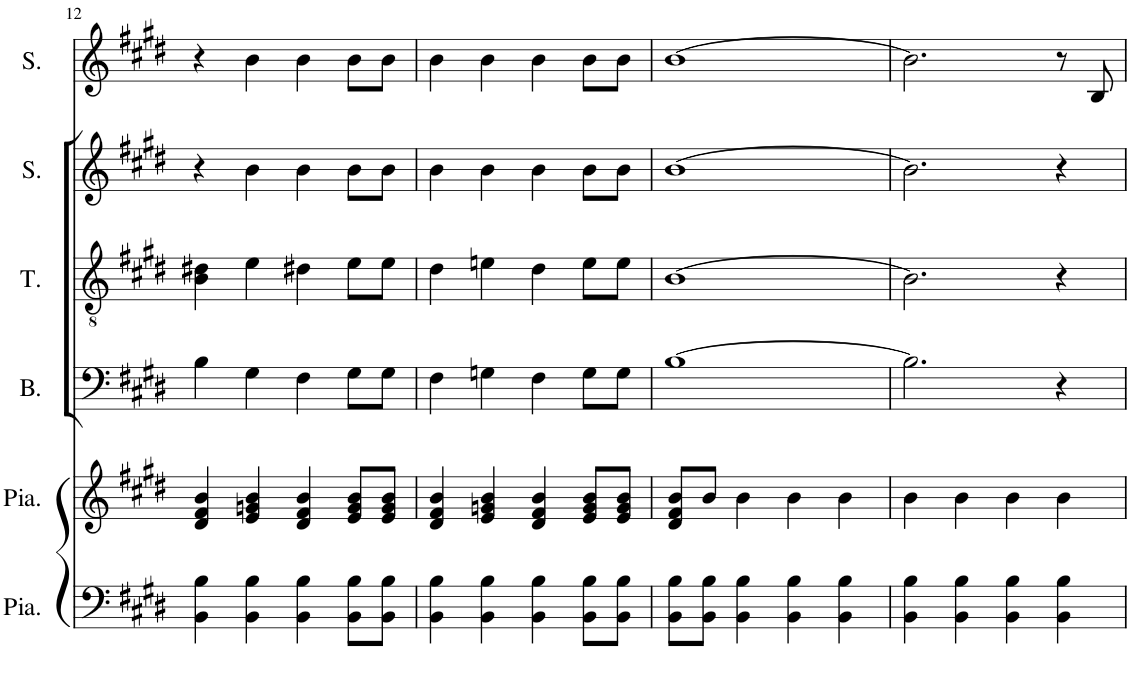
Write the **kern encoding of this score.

**kern	**kern	**kern	**kern	**kern	**kern
*part6	*part5	*part4	*part3	*part2	*part1
*staff6	*staff5	*staff4	*staff3	*staff2	*staff1
*I"Piano	*I"Piano	*I"Bass	*I"Ténor	*I"Soprano	*I"Soprano
*I'Pia.	*I'Pia.	*I'B.	*I'T.	*I'S.	*I'S.
!!LO:PB:g=z
*clefF4	*clefG2	*clefF4	*clefGv2	*clefG2	*clefG2
*k[f#c#g#d#]	*k[f#c#g#d#]	*k[f#c#g#d#]	*k[f#c#g#d#]	*k[f#c#g#d#]	*k[f#c#g#d#]
*M2/2	*M2/2	*M2/2	*M2/2	*M2/2	*M2/2
*met(c|)	*met(c|)	*met(c|)	*met(c|)	*met(c|)	*met(c|)
=12	=12	=12	=12	=12	=12
4BB\ 4B\	4d#/ 4f#/ 4b/	4B\	4B\ 4d#X\	4r	4r
4BB\ 4B\	4e/ 4gn/ 4b/	4G#\	4e\	4b\	4b\
4BB\ 4B\	4d#/ 4f#/ 4b/	4F#\	4d#X\	4b\	4b\
8BB\ 8B\L	8e/ 8g/ 8b/L	8G#\L	8e\L	8b\L	8b\L
8BB\ 8B\J	8e/ 8g/ 8b/J	8G#\J	8e\J	8b\J	8b\J
=13	=13	=13	=13	=13	=13
4BB\ 4B\	4d#/ 4f#/ 4b/	4F#\	4d#\	4b\	4b\
4BB\ 4B\	4e/ 4gn/ 4b/	4Gn\	4en\	4b\	4b\
4BB\ 4B\	4d#/ 4f#/ 4b/	4F#\	4d#\	4b\	4b\
8BB\ 8B\L	8e/ 8g/ 8b/L	8G\L	8e\L	8b\L	8b\L
8BB\ 8B\J	8e/ 8g/ 8b/J	8G\J	8e\J	8b\J	8b\J
=14	=14	=14	=14	=14	=14
8BB\ 8B\L	8d#/ 8f#/ 8b/L	[1B	[1B	[1b	[1b
8BB\ 8B\J	8b/J	.	.	.	.
4BB\ 4B\	4b\	.	.	.	.
4BB\ 4B\	4b\	.	.	.	.
4BB\ 4B\	4b\	.	.	.	.
=15	=15	=15	=15	=15	=15
4BB\ 4B\	4b\	2.B\]	2.B\]	2.b\]	2.b\]
4BB\ 4B\	4b\	.	.	.	.
4BB\ 4B\	4b\	.	.	.	.
4BB\ 4B\	4b\	4r	4r	4r	8r
.	.	.	.	.	8B/
=	=	=	=	=	=
*-	*-	*-	*-	*-	*-
